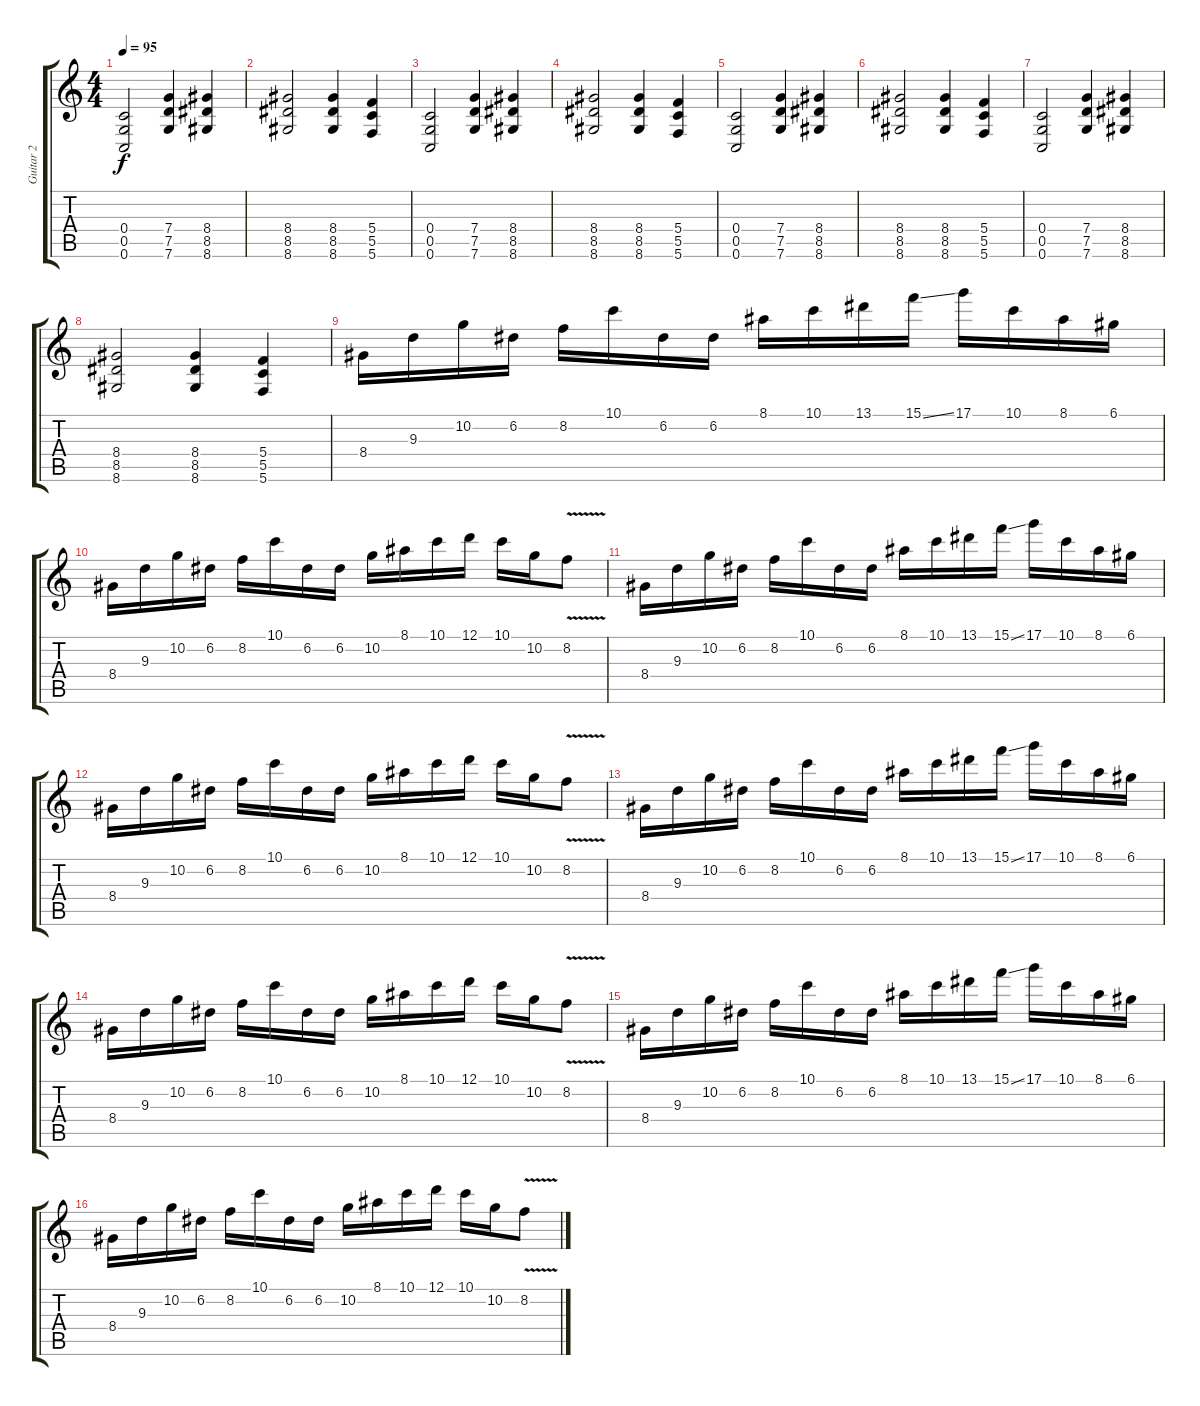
\track ("Guitar 2" "Guitar 2") {instrument distortionguitar}
\staff {score tabs}
\tuning (D4 A3 F3 C3 G2 C2) {hide}
\ts (4 4)
\tempo 95
\clef g2
\ks c
(0.4 0.5 0.6).2{dy f} (7.4 7.5 7.6).4 (8.4 8.5 8.6).4 |
(8.4 8.5 8.6).2 (8.4 8.5 8.6).4 (5.4 5.5 5.6).4 |
(0.4 0.5 0.6).2 (7.4 7.5 7.6).4 (8.4 8.5 8.6).4 |
(8.4 8.5 8.6).2 (8.4 8.5 8.6).4 (5.4 5.5 5.6).4 |
(0.4 0.5 0.6).2 (7.4 7.5 7.6).4 (8.4 8.5 8.6).4 |
(8.4 8.5 8.6).2 (8.4 8.5 8.6).4 (5.4 5.5 5.6).4 |
(0.4 0.5 0.6).2 (7.4 7.5 7.6).4 (8.4 8.5 8.6).4 |
(8.4 8.5 8.6).2 (8.4 8.5 8.6).4 (5.4 5.5 5.6).4 |
8.4.16 9.3.16 10.2.16 6.2.16 8.2.16 10.1.16 6.2.16 6.2.16 8.1.16 10.1.16 13.1.16 15.1{ss}.16 17.1.16 10.1.16 8.1.16 6.1.16 |
8.4.16 9.3.16 10.2.16 6.2.16 8.2.16 10.1.16 6.2.16 6.2.16 10.2.16 8.1.16 10.1.16 12.1.16 10.1.16 10.2.16 8.2{v}.8 |
8.4.16 9.3.16 10.2.16 6.2.16 8.2.16 10.1.16 6.2.16 6.2.16 8.1.16 10.1.16 13.1.16 15.1{ss}.16 17.1.16 10.1.16 8.1.16 6.1.16 |
8.4.16 9.3.16 10.2.16 6.2.16 8.2.16 10.1.16 6.2.16 6.2.16 10.2.16 8.1.16 10.1.16 12.1.16 10.1.16 10.2.16 8.2{v}.8 |
8.4.16 9.3.16 10.2.16 6.2.16 8.2.16 10.1.16 6.2.16 6.2.16 8.1.16 10.1.16 13.1.16 15.1{ss}.16 17.1.16 10.1.16 8.1.16 6.1.16 |
8.4.16 9.3.16 10.2.16 6.2.16 8.2.16 10.1.16 6.2.16 6.2.16 10.2.16 8.1.16 10.1.16 12.1.16 10.1.16 10.2.16 8.2{v}.8 |
8.4.16 9.3.16 10.2.16 6.2.16 8.2.16 10.1.16 6.2.16 6.2.16 8.1.16 10.1.16 13.1.16 15.1{ss}.16 17.1.16 10.1.16 8.1.16 6.1.16 |
8.4.16 9.3.16 10.2.16 6.2.16 8.2.16 10.1.16 6.2.16 6.2.16 10.2.16 8.1.16 10.1.16 12.1.16 10.1.16 10.2.16 8.2{v}.8
